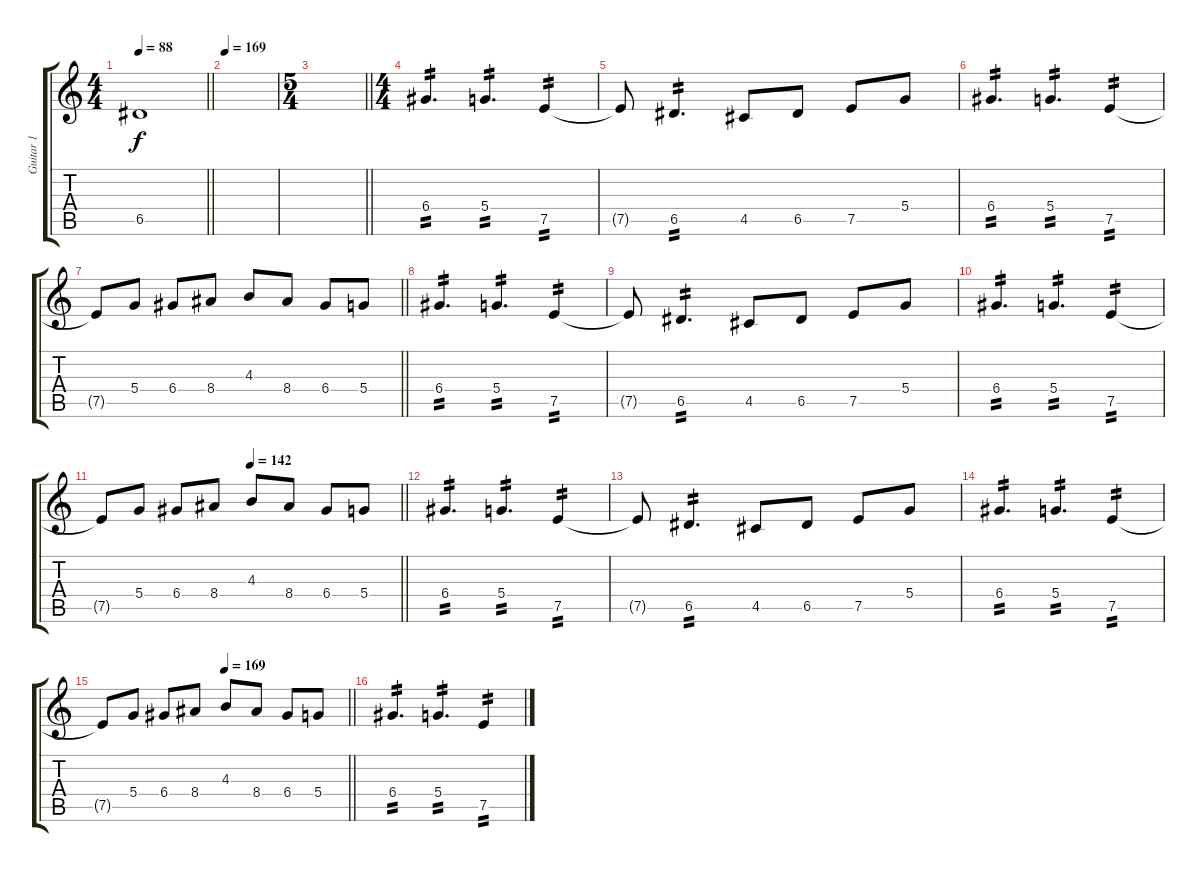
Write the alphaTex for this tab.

\track ("Guitar 1" "Guitar 1") {instrument distortionguitar}
\staff {score tabs}
\tuning (E4 B3 G3 D3 A2 D2) {hide}
\ts (4 4)
\tempo 88
\clef g2
\barLineRight lightlight
\ks c
6.5.1{dy f} |
\tempo 169
|
\ts (5 4)
\barLineRight lightlight
|
\ts (4 4)
\section ("" "")
6.4.4{d tp 2} 5.4.4{d tp 2} 7.5.4{tp 2} |
7.5{t}.8 6.5.4{d tp 2} 4.5.8 6.5.8 7.5.8 5.4.8 |
6.4.4{d tp 2} 5.4.4{d tp 2} 7.5.4{tp 2} |
\barLineRight lightlight
7.5{t}.8 5.4.8 6.4.8 8.4.8 4.3.8 8.4.8 6.4.8 5.4.8 |
6.4.4{d tp 2} 5.4.4{d tp 2} 7.5.4{tp 2} |
7.5{t}.8 6.5.4{d tp 2} 4.5.8 6.5.8 7.5.8 5.4.8 |
6.4.4{d tp 2} 5.4.4{d tp 2} 7.5.4{tp 2} |
\tempo (142 0.5)
\barLineRight lightlight
7.5{t}.8 5.4.8 6.4.8 8.4.8 4.3.8 8.4.8 6.4.8 5.4.8 |
6.4.4{d tp 2} 5.4.4{d tp 2} 7.5.4{tp 2} |
7.5{t}.8 6.5.4{d tp 2} 4.5.8 6.5.8 7.5.8 5.4.8 |
6.4.4{d tp 2} 5.4.4{d tp 2} 7.5.4{tp 2} |
\tempo (169 0.5)
\barLineRight lightlight
7.5{t}.8 5.4.8 6.4.8 8.4.8 4.3.8 8.4.8 6.4.8 5.4.8 |
6.4.4{d tp 2} 5.4.4{d tp 2} 7.5.4{tp 2}
